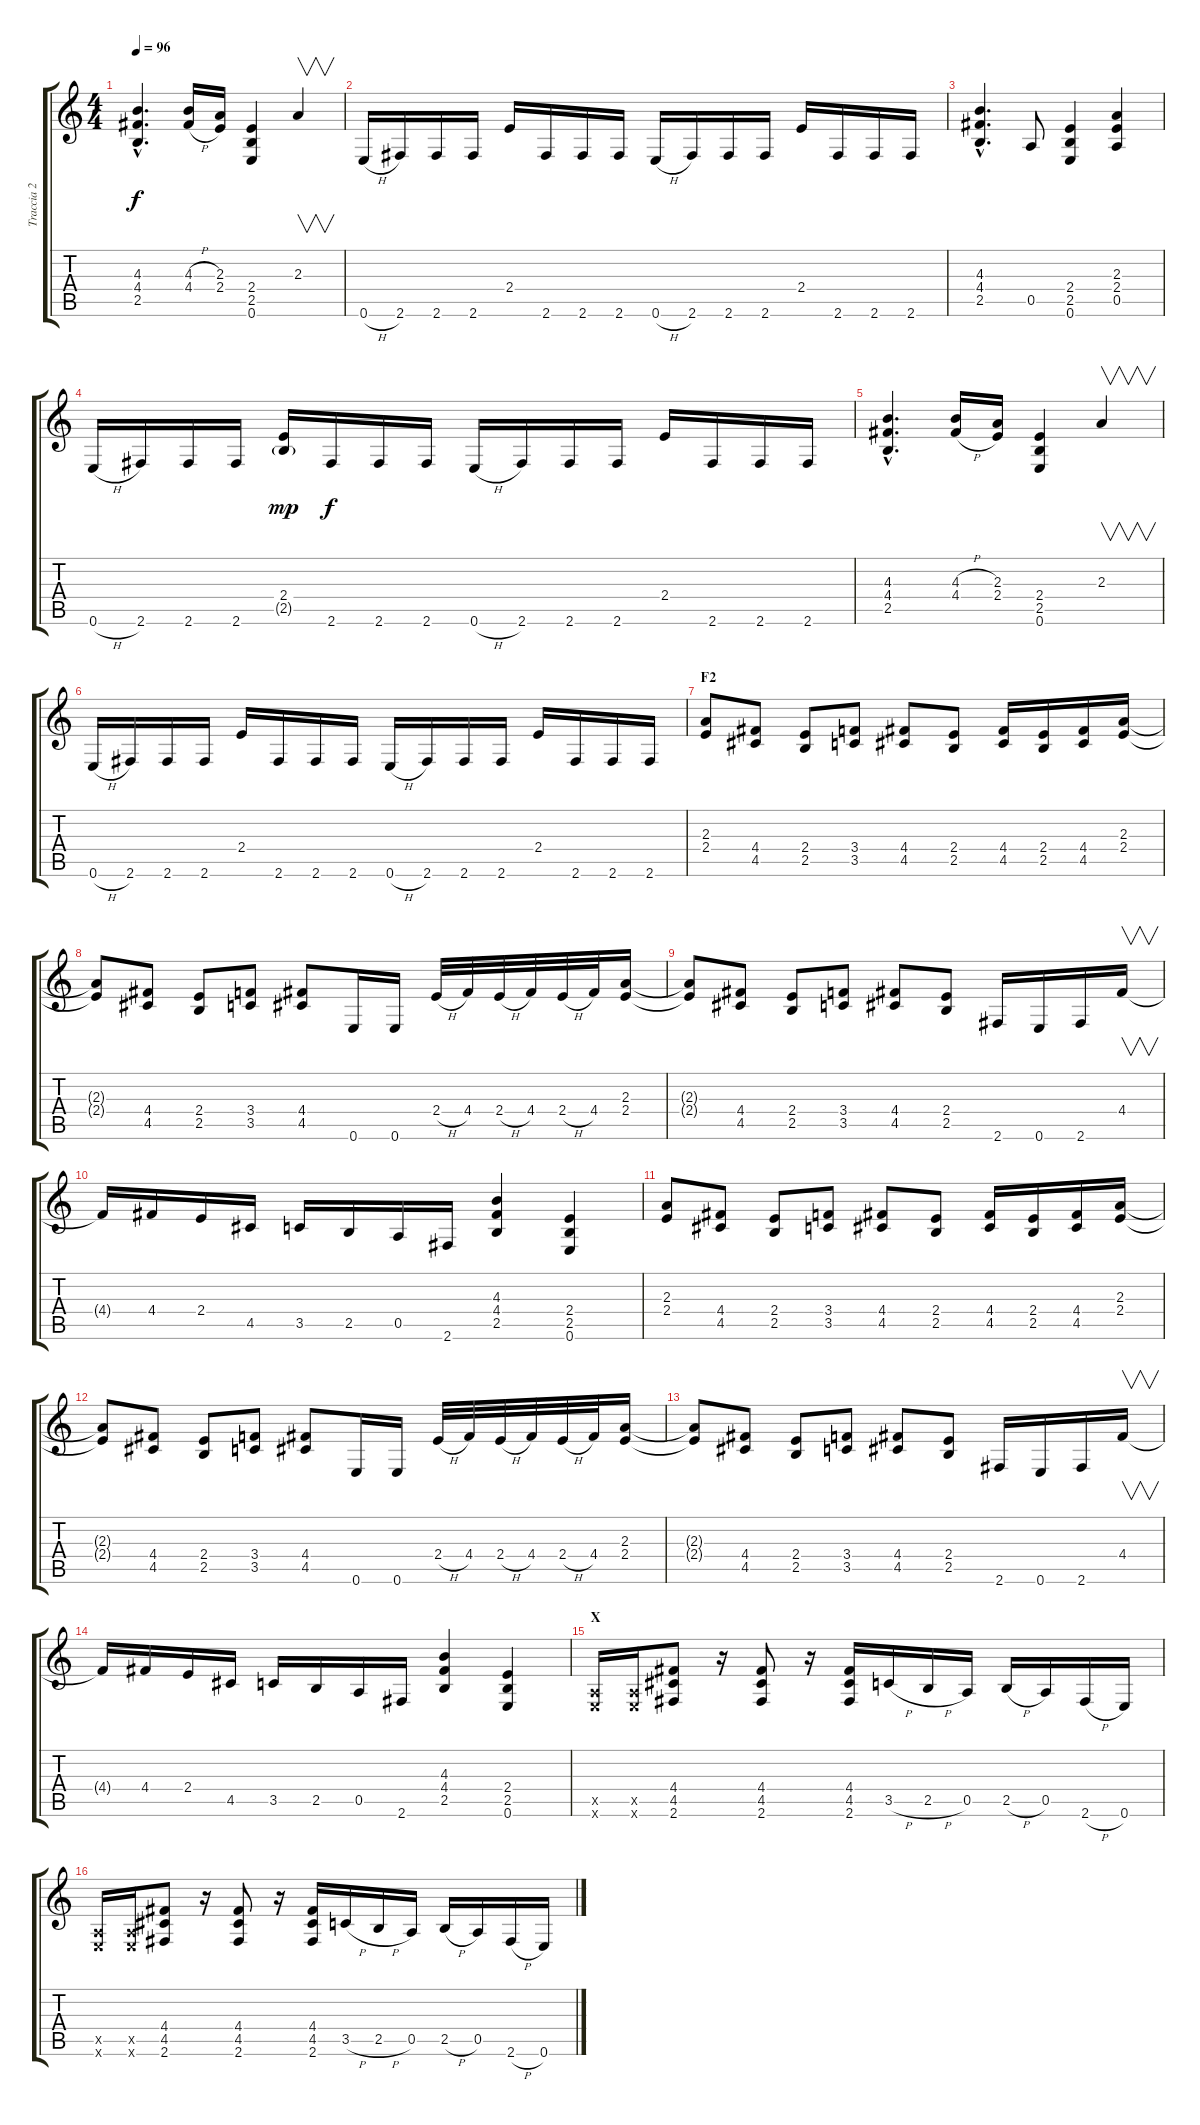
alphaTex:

\track ("Traccia 2" "Traccia 2") {instrument distortionguitar}
\staff {score tabs}
\tuning (E4 B3 G3 D3 A2 E2) {hide}
\ts (4 4)
\tempo 96
\clef g2
\ks c
(4.3{hac} 4.4{hac} 2.5{hac}).4{d dy f} (4.3{h} 4.4{h}).16 (2.3 2.4).16 (2.4 2.5 0.6).4 2.3.4{v} |
0.6{h}.16 2.6.16 2.6.16 2.6.16 2.4.16 2.6.16 2.6.16 2.6.16 0.6{h}.16 2.6.16 2.6.16 2.6.16 2.4.16 2.6.16 2.6.16 2.6.16 |
(4.3{hac} 4.4{hac} 2.5{hac}).4{d} 0.5.8 (2.4 2.5 0.6).4 (2.3 2.4 0.5).4 |
0.6{h}.16 2.6.16 2.6.16 2.6.16 (2.4 2.5{g}).16{dy mp} 2.6.16{dy f} 2.6.16 2.6.16 0.6{h}.16 2.6.16 2.6.16 2.6.16 2.4.16 2.6.16 2.6.16 2.6.16 |
(4.3{hac} 4.4{hac} 2.5{hac}).4{d} (4.3{h} 4.4{h}).16 (2.3 2.4).16 (2.4 2.5 0.6).4 2.3.4{v} |
0.6{h}.16 2.6.16 2.6.16 2.6.16 2.4.16 2.6.16 2.6.16 2.6.16 0.6{h}.16 2.6.16 2.6.16 2.6.16 2.4.16 2.6.16 2.6.16 2.6.16 |
\section ("" "F2")
(2.3 2.4).8 (4.4 4.5).8 (2.4 2.5).8 (3.4 3.5).8 (4.4 4.5).8 (2.4 2.5).8 (4.4 4.5).16 (2.4 2.5).16 (4.4 4.5).16 (2.3 2.4).16 |
(2.3{t} 2.4{t}).8 (4.4 4.5).8 (2.4 2.5).8 (3.4 3.5).8 (4.4 4.5).8 0.6.16 0.6.16 2.4{h}.32 4.4.32 2.4{h}.32 4.4.32 2.4{h}.32 4.4.32 (2.3 2.4).16 |
(2.3{t} 2.4{t}).8 (4.4 4.5).8 (2.4 2.5).8 (3.4 3.5).8 (4.4 4.5).8 (2.4 2.5).8 2.6.16 0.6.16 2.6.16 4.4.16{v} |
4.4{t}.16 4.4.16 2.4.16 4.5.16 3.5.16 2.5.16 0.5.16 2.6.16 (4.3 4.4 2.5).4 (2.4 2.5 0.6).4 |
(2.3 2.4).8 (4.4 4.5).8 (2.4 2.5).8 (3.4 3.5).8 (4.4 4.5).8 (2.4 2.5).8 (4.4 4.5).16 (2.4 2.5).16 (4.4 4.5).16 (2.3 2.4).16 |
(2.3{t} 2.4{t}).8 (4.4 4.5).8 (2.4 2.5).8 (3.4 3.5).8 (4.4 4.5).8 0.6.16 0.6.16 2.4{h}.32 4.4.32 2.4{h}.32 4.4.32 2.4{h}.32 4.4.32 (2.3 2.4).16 |
(2.3{t} 2.4{t}).8 (4.4 4.5).8 (2.4 2.5).8 (3.4 3.5).8 (4.4 4.5).8 (2.4 2.5).8 2.6.16 0.6.16 2.6.16 4.4.16{v} |
4.4{t}.16 4.4.16 2.4.16 4.5.16 3.5.16 2.5.16 0.5.16 2.6.16 (4.3 4.4 2.5).4 (2.4 2.5 0.6).4 |
\section ("" "X")
(0.5{x} 0.6{x}).16 (0.5{x} 0.6{x}).16 (4.4 4.5 2.6).8 r.16 (4.4 4.5 2.6).8 r.16 (4.4 4.5 2.6).16 3.5{h}.16 2.5{h}.16 0.5.16 2.5{h}.16 0.5.16 2.6{h}.16 0.6.16 |
(0.5{x} 0.6{x}).16 (0.5{x} 0.6{x}).16 (4.4 4.5 2.6).8 r.16 (4.4 4.5 2.6).8 r.16 (4.4 4.5 2.6).16 3.5{h}.16 2.5{h}.16 0.5.16 2.5{h}.16 0.5.16 2.6{h}.16 0.6.16
